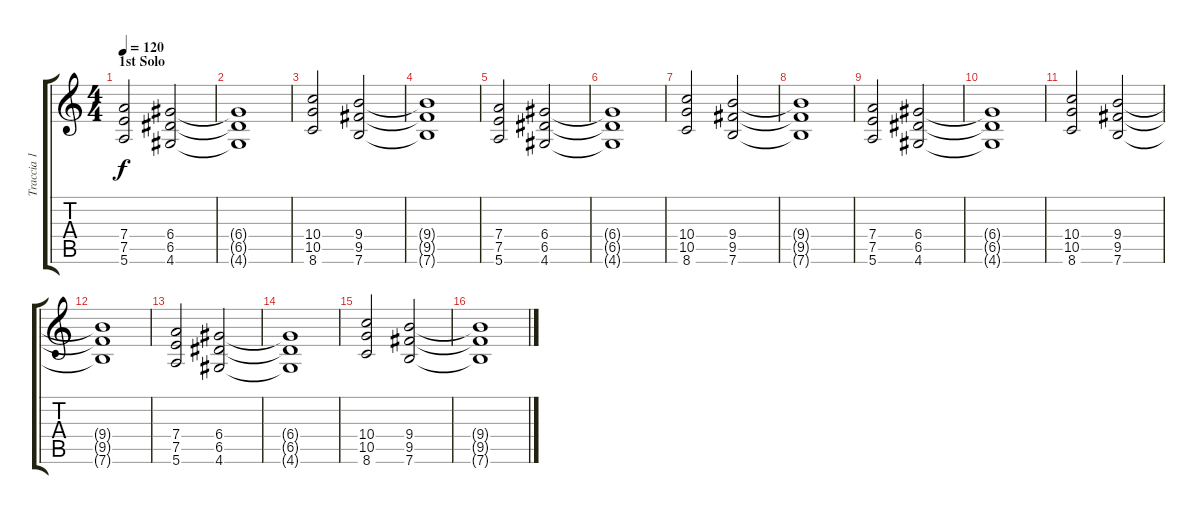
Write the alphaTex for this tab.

\track ("Traccia 1" "Traccia 1") {instrument distortionguitar}
\staff {score tabs}
\tuning (E4 B3 G3 D3 A2 E2) {hide}
\ts (4 4)
\section ("" "1st Solo")
\tempo 120
\clef g2
\ks c
(7.4 7.5 5.6).2{dy f} (6.4 6.5 4.6).2 |
(6.4{t} 6.5{t} 4.6{t}).1 |
(10.4 10.5 8.6).2 (9.4 9.5 7.6).2 |
(9.4{t} 9.5{t} 7.6{t}).1 |
(7.4 7.5 5.6).2 (6.4 6.5 4.6).2 |
(6.4{t} 6.5{t} 4.6{t}).1 |
(10.4 10.5 8.6).2 (9.4 9.5 7.6).2 |
(9.4{t} 9.5{t} 7.6{t}).1 |
(7.4 7.5 5.6).2 (6.4 6.5 4.6).2 |
(6.4{t} 6.5{t} 4.6{t}).1 |
(10.4 10.5 8.6).2 (9.4 9.5 7.6).2 |
(9.4{t} 9.5{t} 7.6{t}).1 |
(7.4 7.5 5.6).2 (6.4 6.5 4.6).2 |
(6.4{t} 6.5{t} 4.6{t}).1 |
(10.4 10.5 8.6).2 (9.4 9.5 7.6).2 |
(9.4{t} 9.5{t} 7.6{t}).1
